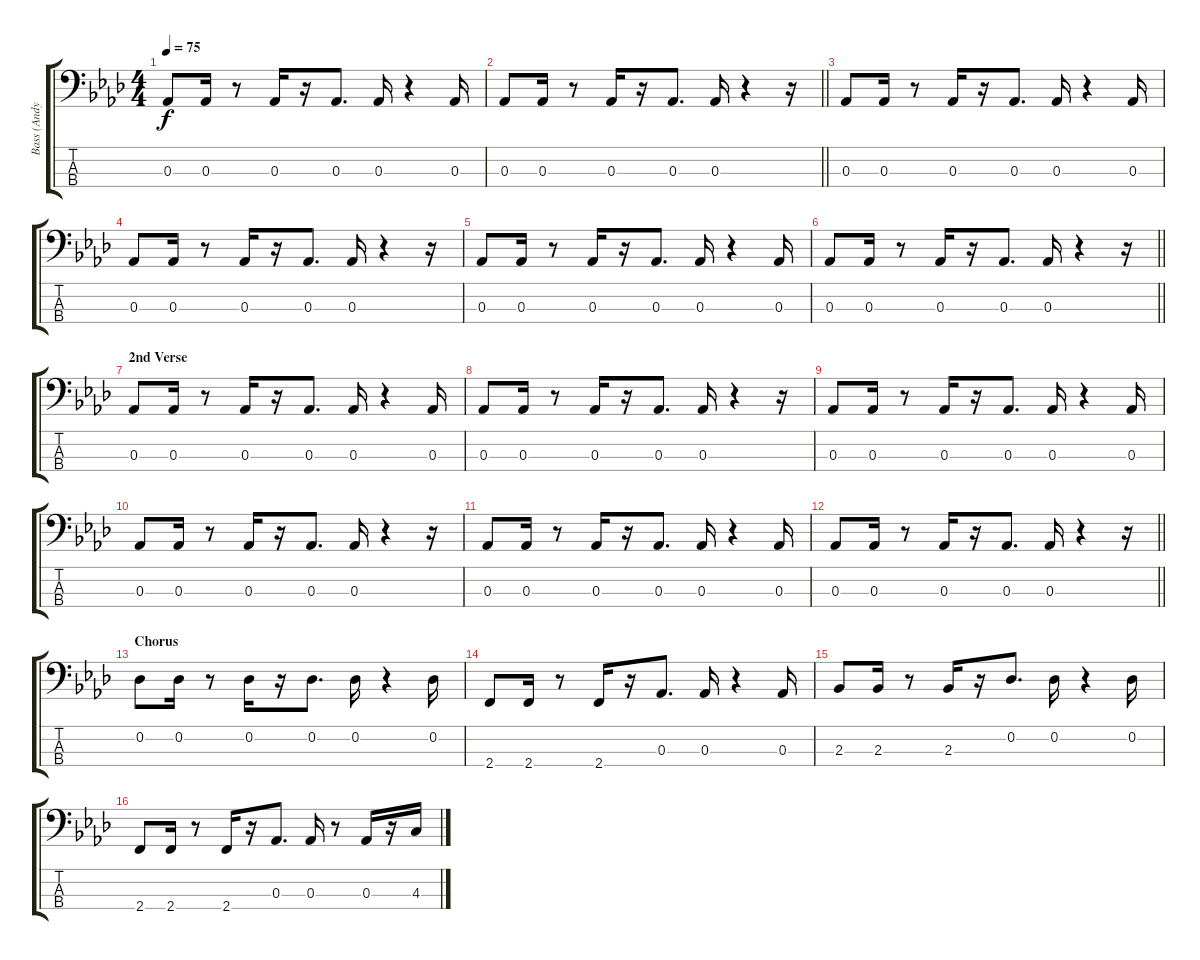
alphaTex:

\track ("Bass (Andy)" "Bass (Andy") {instrument electricbassfinger}
\staff {score tabs}
\tuning (Gb2 Db2 Ab1 Eb1) {hide}
\ts (4 4)
\tempo 75
\clef f4
\ks fminor
0.3.8{dy f} 0.3.16 r.8 0.3.16 r.16 0.3.8{d} 0.3.16 r.4 0.3.16 |
\barLineRight lightlight
0.3.8 0.3.16 r.8 0.3.16 r.16 0.3.8{d} 0.3.16 r.4 r.16 |
0.3.8 0.3.16 r.8 0.3.16 r.16 0.3.8{d} 0.3.16 r.4 0.3.16 |
0.3.8 0.3.16 r.8 0.3.16 r.16 0.3.8{d} 0.3.16 r.4 r.16 |
0.3.8 0.3.16 r.8 0.3.16 r.16 0.3.8{d} 0.3.16 r.4 0.3.16 |
\barLineRight lightlight
0.3.8 0.3.16 r.8 0.3.16 r.16 0.3.8{d} 0.3.16 r.4 r.16 |
\section ("" "2nd Verse")
0.3.8 0.3.16 r.8 0.3.16 r.16 0.3.8{d} 0.3.16 r.4 0.3.16 |
0.3.8 0.3.16 r.8 0.3.16 r.16 0.3.8{d} 0.3.16 r.4 r.16 |
0.3.8 0.3.16 r.8 0.3.16 r.16 0.3.8{d} 0.3.16 r.4 0.3.16 |
0.3.8 0.3.16 r.8 0.3.16 r.16 0.3.8{d} 0.3.16 r.4 r.16 |
0.3.8 0.3.16 r.8 0.3.16 r.16 0.3.8{d} 0.3.16 r.4 0.3.16 |
\barLineRight lightlight
0.3.8 0.3.16 r.8 0.3.16 r.16 0.3.8{d} 0.3.16 r.4 r.16 |
\section ("" "Chorus")
0.2.8 0.2.16 r.8 0.2.16 r.16 0.2.8{d} 0.2.16 r.4 0.2.16 |
2.4.8 2.4.16 r.8 2.4.16 r.16 0.3.8{d} 0.3.16 r.4 0.3.16 |
2.3.8 2.3.16 r.8 2.3.16 r.16 0.2.8{d} 0.2.16 r.4 0.2.16 |
2.4.8 2.4.16 r.8 2.4.16 r.16 0.3.8{d} 0.3.16 r.8 0.3.16 r.16 4.3.16
